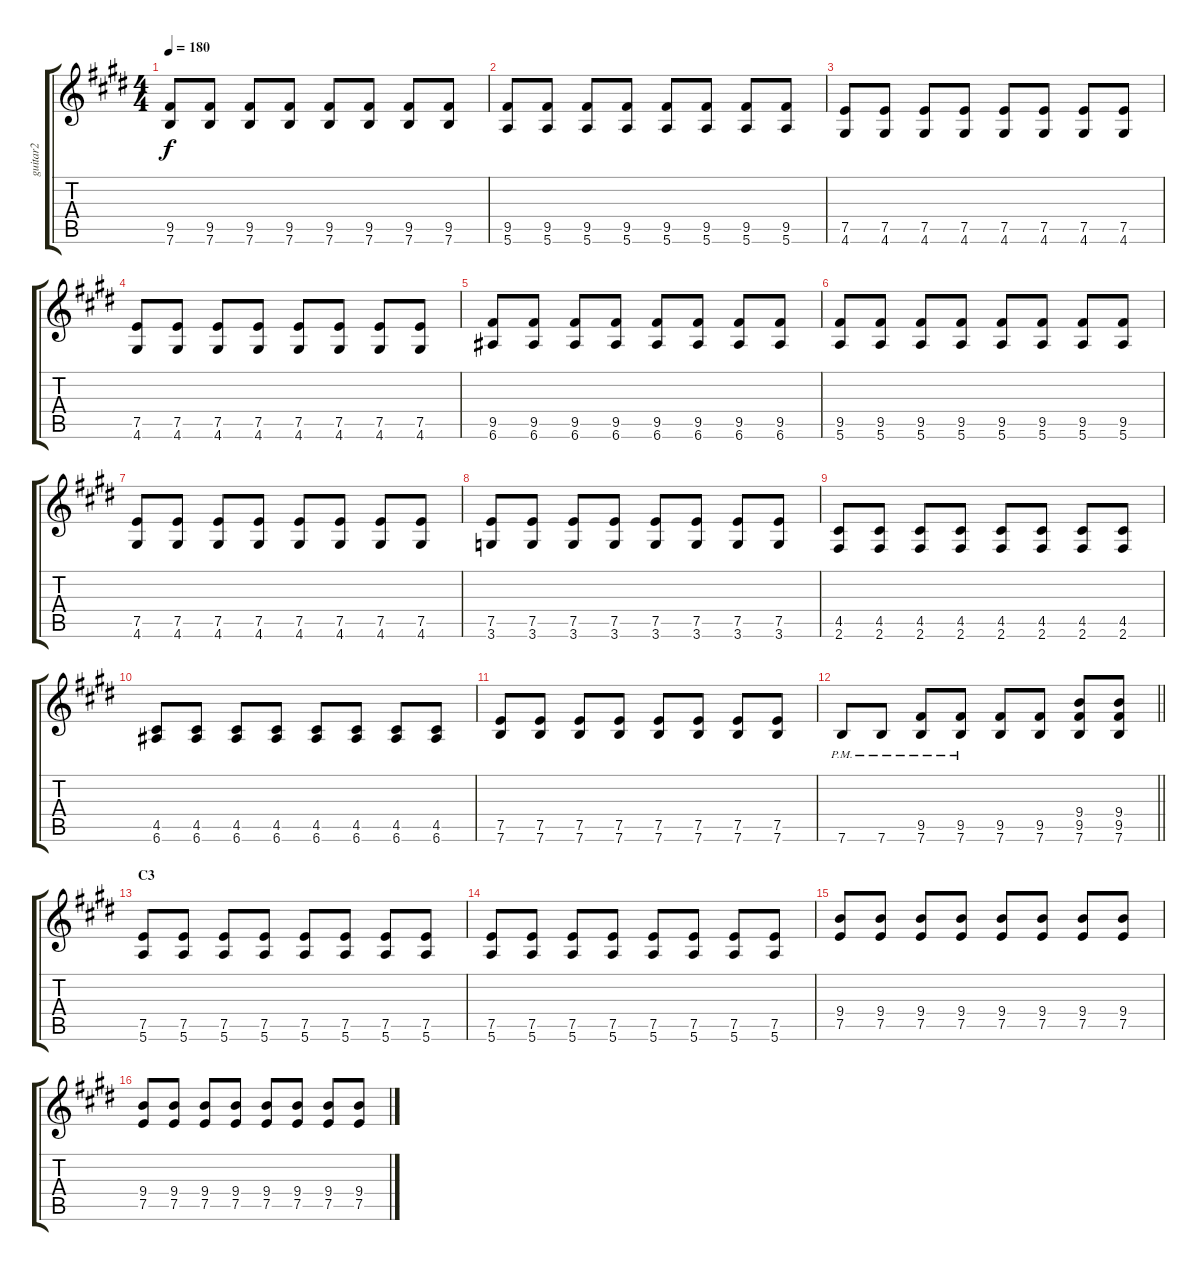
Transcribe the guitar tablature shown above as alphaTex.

\track ("guitar2" "guitar2") {instrument overdrivenguitar}
\staff {score tabs}
\tuning (E4 B3 G3 D3 A2 E2) {hide}
\ts (4 4)
\tempo 180
\clef g2
\ks e
(9.5 7.6).8{dy f} (9.5 7.6).8 (9.5 7.6).8 (9.5 7.6).8 (9.5 7.6).8 (9.5 7.6).8 (9.5 7.6).8 (9.5 7.6).8 |
(9.5 5.6).8 (9.5 5.6).8 (9.5 5.6).8 (9.5 5.6).8 (9.5 5.6).8 (9.5 5.6).8 (9.5 5.6).8 (9.5 5.6).8 |
(7.5 4.6).8 (7.5 4.6).8 (7.5 4.6).8 (7.5 4.6).8 (7.5 4.6).8 (7.5 4.6).8 (7.5 4.6).8 (7.5 4.6).8 |
(7.5 4.6).8 (7.5 4.6).8 (7.5 4.6).8 (7.5 4.6).8 (7.5 4.6).8 (7.5 4.6).8 (7.5 4.6).8 (7.5 4.6).8 |
(9.5 6.6).8 (9.5 6.6).8 (9.5 6.6).8 (9.5 6.6).8 (9.5 6.6).8 (9.5 6.6).8 (9.5 6.6).8 (9.5 6.6).8 |
(9.5 5.6).8 (9.5 5.6).8 (9.5 5.6).8 (9.5 5.6).8 (9.5 5.6).8 (9.5 5.6).8 (9.5 5.6).8 (9.5 5.6).8 |
(7.5 4.6).8 (7.5 4.6).8 (7.5 4.6).8 (7.5 4.6).8 (7.5 4.6).8 (7.5 4.6).8 (7.5 4.6).8 (7.5 4.6).8 |
(7.5 3.6).8 (7.5 3.6).8 (7.5 3.6).8 (7.5 3.6).8 (7.5 3.6).8 (7.5 3.6).8 (7.5 3.6).8 (7.5 3.6).8 |
(4.5 2.6).8 (4.5 2.6).8 (4.5 2.6).8 (4.5 2.6).8 (4.5 2.6).8 (4.5 2.6).8 (4.5 2.6).8 (4.5 2.6).8 |
(4.5 6.6).8 (4.5 6.6).8 (4.5 6.6).8 (4.5 6.6).8 (4.5 6.6).8 (4.5 6.6).8 (4.5 6.6).8 (4.5 6.6).8 |
(7.5 7.6).8 (7.5 7.6).8 (7.5 7.6).8 (7.5 7.6).8 (7.5 7.6).8 (7.5 7.6).8 (7.5 7.6).8 (7.5 7.6).8 |
\barLineRight lightlight
7.6{pm}.8 7.6{pm}.8 (9.5 7.6{pm}).8 (9.5 7.6{pm}).8 (9.5 7.6).8 (9.5 7.6).8 (9.4 9.5 7.6).8 (9.4 9.5 7.6).8 |
\section ("" "C3")
(7.5 5.6).8 (7.5 5.6).8 (7.5 5.6).8 (7.5 5.6).8 (7.5 5.6).8 (7.5 5.6).8 (7.5 5.6).8 (7.5 5.6).8 |
(7.5 5.6).8 (7.5 5.6).8 (7.5 5.6).8 (7.5 5.6).8 (7.5 5.6).8 (7.5 5.6).8 (7.5 5.6).8 (7.5 5.6).8 |
(9.4 7.5).8 (9.4 7.5).8 (9.4 7.5).8 (9.4 7.5).8 (9.4 7.5).8 (9.4 7.5).8 (9.4 7.5).8 (9.4 7.5).8 |
(9.4 7.5).8 (9.4 7.5).8 (9.4 7.5).8 (9.4 7.5).8 (9.4 7.5).8 (9.4 7.5).8 (9.4 7.5).8 (9.4 7.5).8
